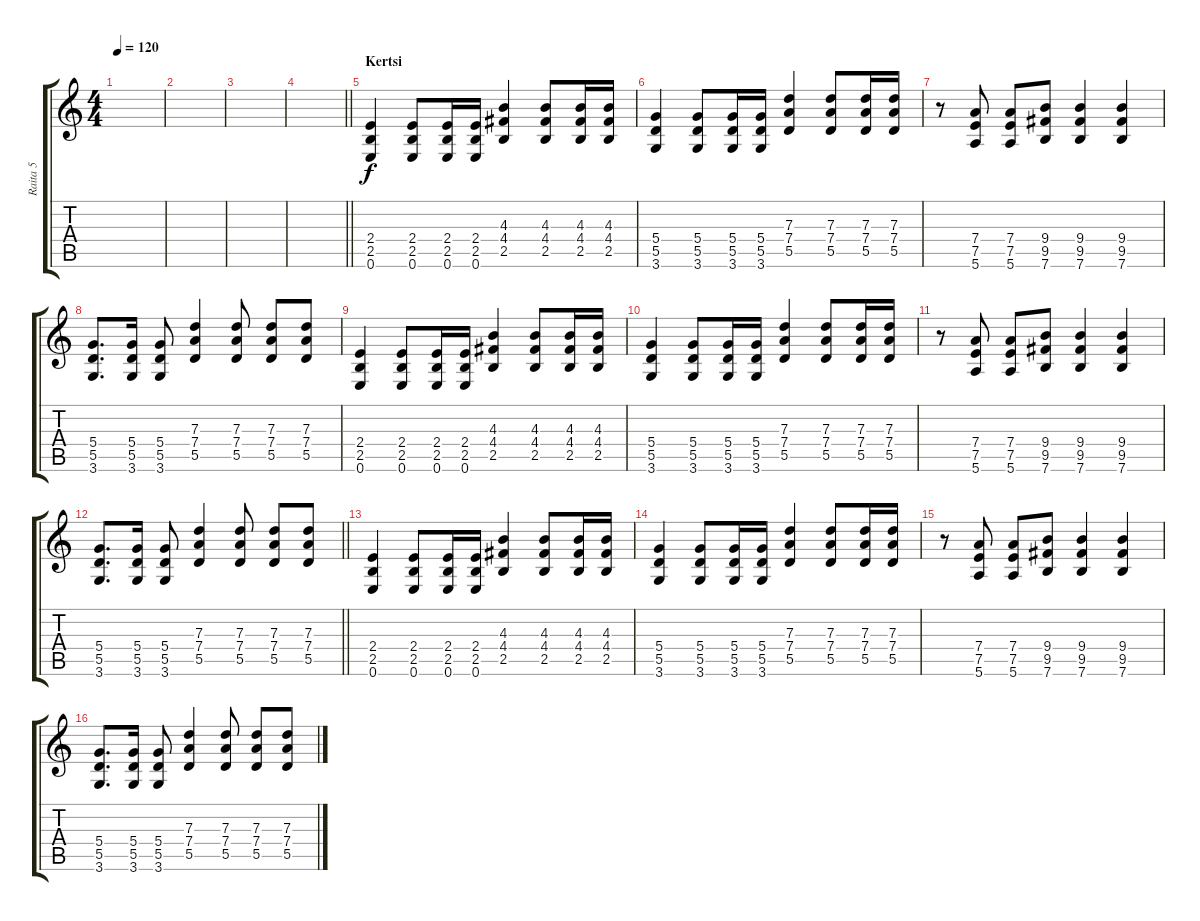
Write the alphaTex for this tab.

\track ("Raita 5" "Raita 5") {instrument overdrivenguitar}
\staff {score tabs}
\tuning (E4 B3 G3 D3 A2 E2) {hide}
\ts (4 4)
\tempo 120
\clef g2
\ks c
|
|
|
\barLineRight lightlight
|
\section ("" "Kertsi")
(2.4 2.5 0.6).4 (2.4 2.5 0.6).8 (2.4 2.5 0.6).16 (2.4 2.5 0.6).16 (4.3 4.4 2.5).4 (4.3 4.4 2.5).8 (4.3 4.4 2.5).16 (4.3 4.4 2.5).16 |
(5.4 5.5 3.6).4 (5.4 5.5 3.6).8 (5.4 5.5 3.6).16 (5.4 5.5 3.6).16 (7.3 7.4 5.5).4 (7.3 7.4 5.5).8 (7.3 7.4 5.5).16 (7.3 7.4 5.5).16 |
r.8 (7.4 7.5 5.6).8 (7.4 7.5 5.6).8 (9.4 9.5 7.6).8 (9.4 9.5 7.6).4 (9.4 9.5 7.6).4 |
(5.4 5.5 3.6).8{d} (5.4 5.5 3.6).16 (5.4 5.5 3.6).8 (7.3 7.4 5.5).4 (7.3 7.4 5.5).8 (7.3 7.4 5.5).8 (7.3 7.4 5.5).8 |
(2.4 2.5 0.6).4 (2.4 2.5 0.6).8 (2.4 2.5 0.6).16 (2.4 2.5 0.6).16 (4.3 4.4 2.5).4 (4.3 4.4 2.5).8 (4.3 4.4 2.5).16 (4.3 4.4 2.5).16 |
(5.4 5.5 3.6).4 (5.4 5.5 3.6).8 (5.4 5.5 3.6).16 (5.4 5.5 3.6).16 (7.3 7.4 5.5).4 (7.3 7.4 5.5).8 (7.3 7.4 5.5).16 (7.3 7.4 5.5).16 |
r.8 (7.4 7.5 5.6).8 (7.4 7.5 5.6).8 (9.4 9.5 7.6).8 (9.4 9.5 7.6).4 (9.4 9.5 7.6).4 |
\barLineRight lightlight
(5.4 5.5 3.6).8{d} (5.4 5.5 3.6).16 (5.4 5.5 3.6).8 (7.3 7.4 5.5).4 (7.3 7.4 5.5).8 (7.3 7.4 5.5).8 (7.3 7.4 5.5).8 |
(2.4 2.5 0.6).4 (2.4 2.5 0.6).8 (2.4 2.5 0.6).16 (2.4 2.5 0.6).16 (4.3 4.4 2.5).4 (4.3 4.4 2.5).8 (4.3 4.4 2.5).16 (4.3 4.4 2.5).16 |
(5.4 5.5 3.6).4 (5.4 5.5 3.6).8 (5.4 5.5 3.6).16 (5.4 5.5 3.6).16 (7.3 7.4 5.5).4 (7.3 7.4 5.5).8 (7.3 7.4 5.5).16 (7.3 7.4 5.5).16 |
r.8 (7.4 7.5 5.6).8 (7.4 7.5 5.6).8 (9.4 9.5 7.6).8 (9.4 9.5 7.6).4 (9.4 9.5 7.6).4 |
(5.4 5.5 3.6).8{d} (5.4 5.5 3.6).16 (5.4 5.5 3.6).8 (7.3 7.4 5.5).4 (7.3 7.4 5.5).8 (7.3 7.4 5.5).8 (7.3 7.4 5.5).8
